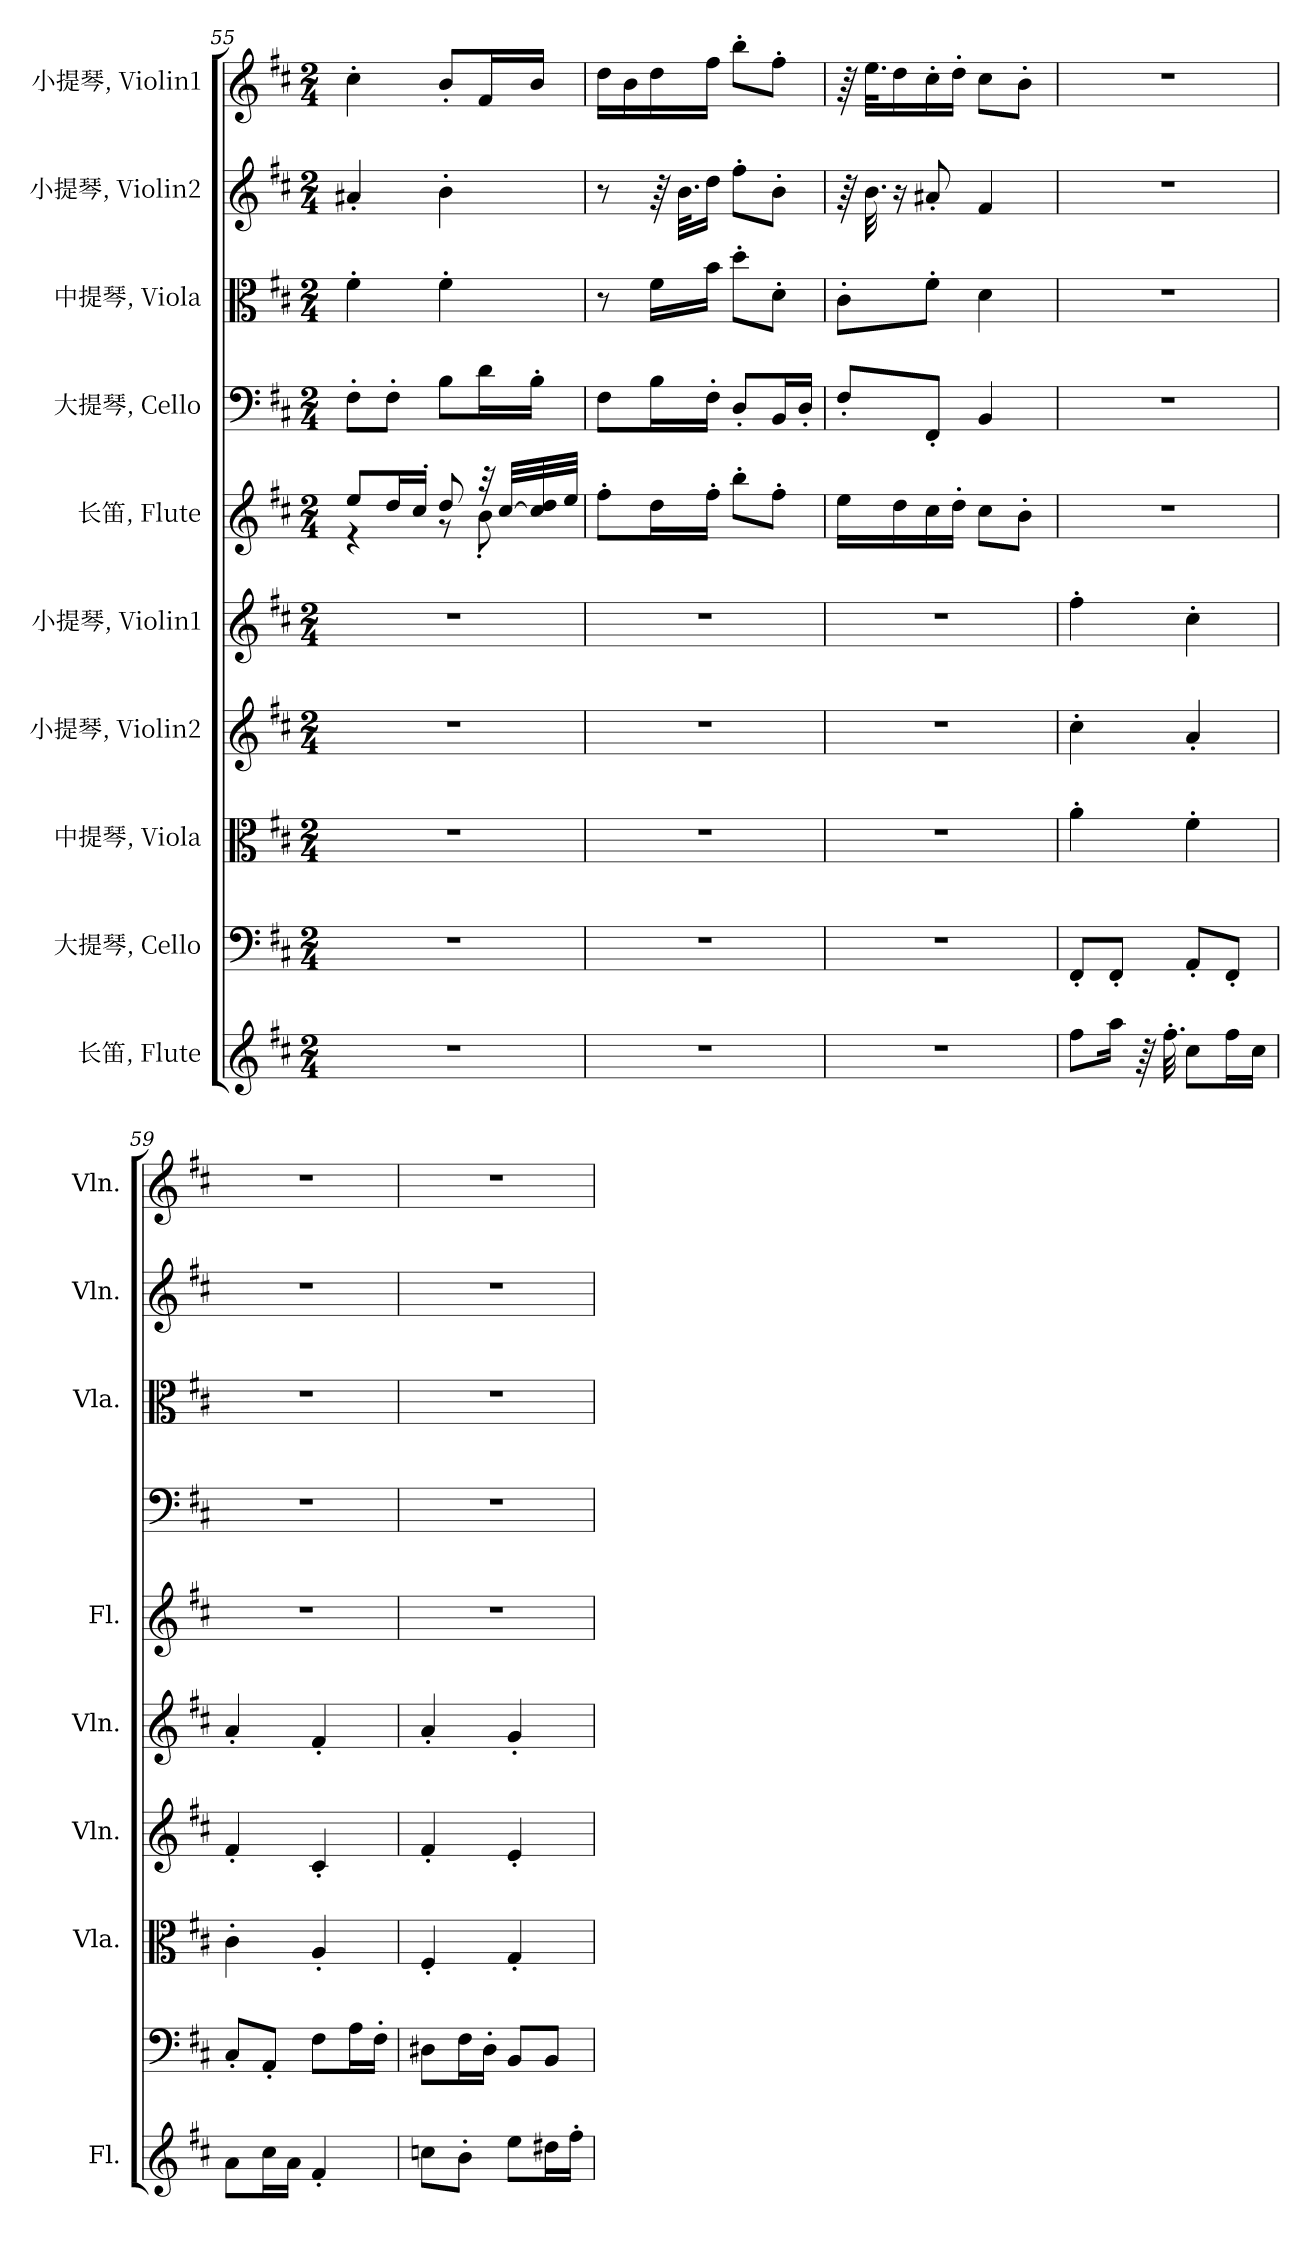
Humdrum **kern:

**kern	**kern	**kern	**kern	**kern	**kern	**kern	**kern	**kern	**kern
*part10	*part9	*part8	*part7	*part6	*part5	*part4	*part3	*part2	*part1
*staff10	*staff9	*staff8	*staff7	*staff6	*staff5	*staff4	*staff3	*staff2	*staff1
*I"长笛, Flute	*I"大提琴, Cello	*I"中提琴, Viola	*I"小提琴, Violin2	*I"小提琴, Violin1	*I"长笛, Flute	*I"大提琴, Cello	*I"中提琴, Viola	*I"小提琴, Violin2	*I"小提琴, Violin1
*I'Fl.	*	*I'Vla.	*I'Vln.	*I'Vln.	*I'Fl.	*	*I'Vla.	*I'Vln.	*I'Vln.
*clefG2	*clefF4	*clefC3	*clefG2	*clefG2	*clefG2	*clefF4	*clefC3	*clefG2	*clefG2
*k[f#c#]	*k[f#c#]	*k[f#c#]	*k[f#c#]	*k[f#c#]	*k[f#c#]	*k[f#c#]	*k[f#c#]	*k[f#c#]	*k[f#c#]
*M2/4	*M2/4	*M2/4	*M2/4	*M2/4	*M2/4	*M2/4	*M2/4	*M2/4	*M2/4
=55	=55	=55	=55	=55	=55	=55	=55	=55	=55
*	*	*	*	*	*^	*	*	*	*
2r	2r	2r	2r	2r	8ee/L	4r	8F#'\L	4f#'\	4a#X'/	4cc#'\
.	.	.	.	.	16dd/L	.	8F#'\J	.	.	.
.	.	.	.	.	16cc#'/JJ	.	.	.	.	.
.	.	.	.	.	8dd/	8r	8B\L	4f#'\	4b'\	8b'/L
.	.	.	.	.	32r	8b'\	16d\L	.	.	16f#/L
.	.	.	.	.	[32cc#/LLL	.	.	.	.	.
.	.	.	.	.	32cc#/] 32dd/	.	16B'\JJ	.	.	16b/JJ
.	.	.	.	.	32ee/JJJ	.	.	.	.	.
*	*	*	*	*	*v	*v	*	*	*	*
=56	=56	=56	=56	=56	=56	=56	=56	=56	=56
2r	2r	2r	2r	2r	8ff#'\L	8F#\L	8r	8r	16dd\LL
.	.	.	.	.	.	.	.	.	16b\
.	.	.	.	.	16dd\L	16B\L	16f#\LL	64r	16dd\
.	.	.	.	.	.	.	.	32.b\KLL	.
.	.	.	.	.	16ff#'\JJ	16F#'\JJ	16b\JJ	16dd\JJ	16ff#\JJ
.	.	.	.	.	8bb'\L	8D'/L	8dd'\L	8ff#'\L	8bb'\L
.	.	.	.	.	8ff#'\J	16BB/L	8d'\J	8b'\J	8ff#'\J
.	.	.	.	.	.	16D'/JJ	.	.	.
!!LO:PB:g=z
=57	=57	=57	=57	=57	=57	=57	=57	=57	=57
2r	2r	2r	2r	2r	16ee\LL	8F#'/L	8c#'\L	64r	64r
.	.	.	.	.	.	.	.	32.b\	32.ee\KLL
.	.	.	.	.	16dd\	.	.	16r	16dd\
.	.	.	.	.	16cc#\	8FF#'/J	8f#'\J	8a#X'/	16cc#'\
.	.	.	.	.	16dd'\JJ	.	.	.	16dd'\JJ
.	.	.	.	.	8cc#\L	4BB/	4d\	4f#/	8cc#\L
.	.	.	.	.	8b'\J	.	.	.	8b'\J
=58	=58	=58	=58	=58	=58	=58	=58	=58	=58
8ff#\L	8FF#'/L	4a'\	4cc#'\	4ff#'\	2r	2r	2r	2r	2r
16aa\Jk	8FF#'/J	.	.	.	.	.	.	.	.
64r	.	.	.	.	.	.	.	.	.
32.ff#'\	.	.	.	.	.	.	.	.	.
8cc#\L	8AA'/L	4f#'\	4a'/	4cc#'\	.	.	.	.	.
16ff#\L	8FF#'/J	.	.	.	.	.	.	.	.
16cc#\JJ	.	.	.	.	.	.	.	.	.
=59	=59	=59	=59	=59	=59	=59	=59	=59	=59
8a\L	8C#'/L	4c#'\	4f#'/	4a'/	2r	2r	2r	2r	2r
16cc#\L	8AA'/J	.	.	.	.	.	.	.	.
16a\JJ	.	.	.	.	.	.	.	.	.
4f#'/	8F#\L	4A'/	4c#'/	4f#'/	.	.	.	.	.
.	16A\L	.	.	.	.	.	.	.	.
.	16F#'\JJ	.	.	.	.	.	.	.	.
=60	=60	=60	=60	=60	=60	=60	=60	=60	=60
8ccn\L	8D#X\L	4F#'/	4f#'/	4a'/	2r	2r	2r	2r	2r
8b'\J	16F#\L	.	.	.	.	.	.	.	.
.	16D#'\JJ	.	.	.	.	.	.	.	.
8ee\L	8BB/L	4G'/	4e'/	4g'/	.	.	.	.	.
16dd#X\L	8BB/J	.	.	.	.	.	.	.	.
16ff#'\JJ	.	.	.	.	.	.	.	.	.
=	=	=	=	=	=	=	=	=	=
*-	*-	*-	*-	*-	*-	*-	*-	*-	*-
